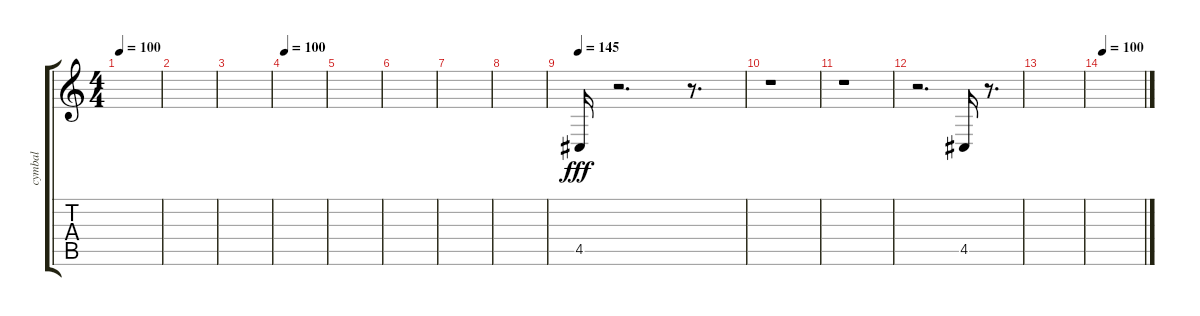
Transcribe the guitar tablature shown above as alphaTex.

\track ("cymbal" "cymbal") {instrument reversecymbal}
\staff {score tabs}
\tuning (E4 B3 G3 D3 A2 E2) {hide}
\ts (4 4)
\tempo 100
\clef g2
\ks c
|
|
|
\tempo 100
|
|
|
|
|
\tempo 145
4.5.16{dy fff} r.2{d} r.8{d} |
r.1 |
r.1 |
r.2{d} 4.5.16 r.8{d} |
|
\tempo 100
